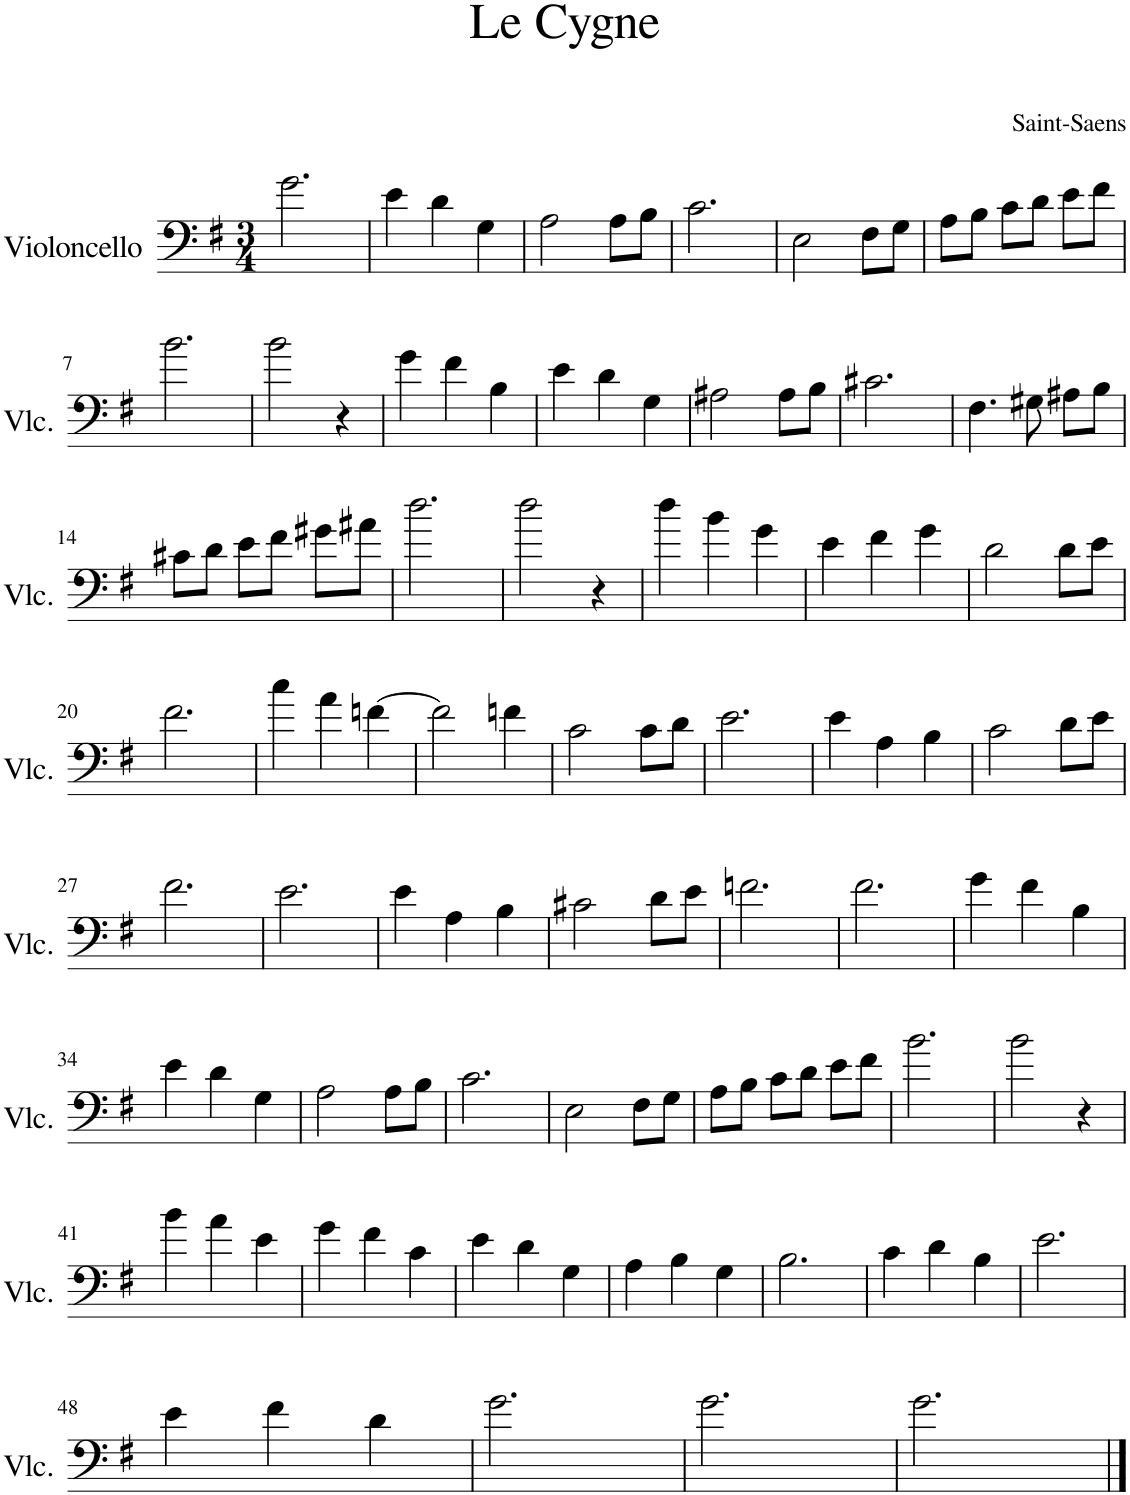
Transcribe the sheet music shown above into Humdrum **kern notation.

**kern
*part1
*staff1
*I"Violoncello
*I'Vlc.
*clefF4
*k[f#]
*M3/4
=1
2.g\
=2
4e\
4d\
4G\
=3
2A\
8A\L
8B\J
=4
2.c\
=5
2E\
8F#\L
8G\J
=6
8A\L
8B\J
8c\L
8d\J
8e\L
8f#\J
!!LO:LB:g=z
=7
2.b\
=8
2b\
4r
=9
4g\
4f#\
4B\
=10
4e\
4d\
4G\
=11
2A#X\
8A#\L
8B\J
=12
2.c#X\
=13
4.F#\
8G#X\
8A#X\L
8B\J
!!LO:LB:g=z
=14
8c#X\L
8d\J
8e\L
8f#\J
8g#X\L
8a#X\J
=15
2.dd\
=16
2dd\
4r
=17
4dd\
4b\
4g\
=18
4e\
4f#\
4g\
=19
2d\
8d\L
8e\J
!!LO:LB:g=z
=20
2.f#\
=21
4cc\
4a\
[4fn\
=22
2f\]
4fn\
=23
2c\
8c\L
8d\J
=24
2.e\
=25
4e\
4A\
4B\
=26
2c\
8d\L
8e\J
!!LO:LB:g=z
=27
2.f#\
=28
2.e\
=29
4e\
4A\
4B\
=30
2c#X\
8d\L
8e\J
=31
2.fn\
=32
2.f#\
=33
4g\
4f#\
4B\
!!LO:LB:g=z
=34
4e\
4d\
4G\
=35
2A\
8A\L
8B\J
=36
2.c\
=37
2E\
8F#\L
8G\J
=38
8A\L
8B\J
8c\L
8d\J
8e\L
8f#\J
=39
2.b\
=40
2b\
4r
!!LO:LB:g=z
=41
4b\
4a\
4e\
=42
4g\
4f#\
4c\
=43
4e\
4d\
4G\
=44
4A\
4B\
4G\
=45
2.B\
=46
4c\
4d\
4B\
=47
2.e\
!!LO:LB:g=z
=48
4e\
4f#\
4d\
=49
2.g\
=50
2.g\
=51
2.g\
==
*-
